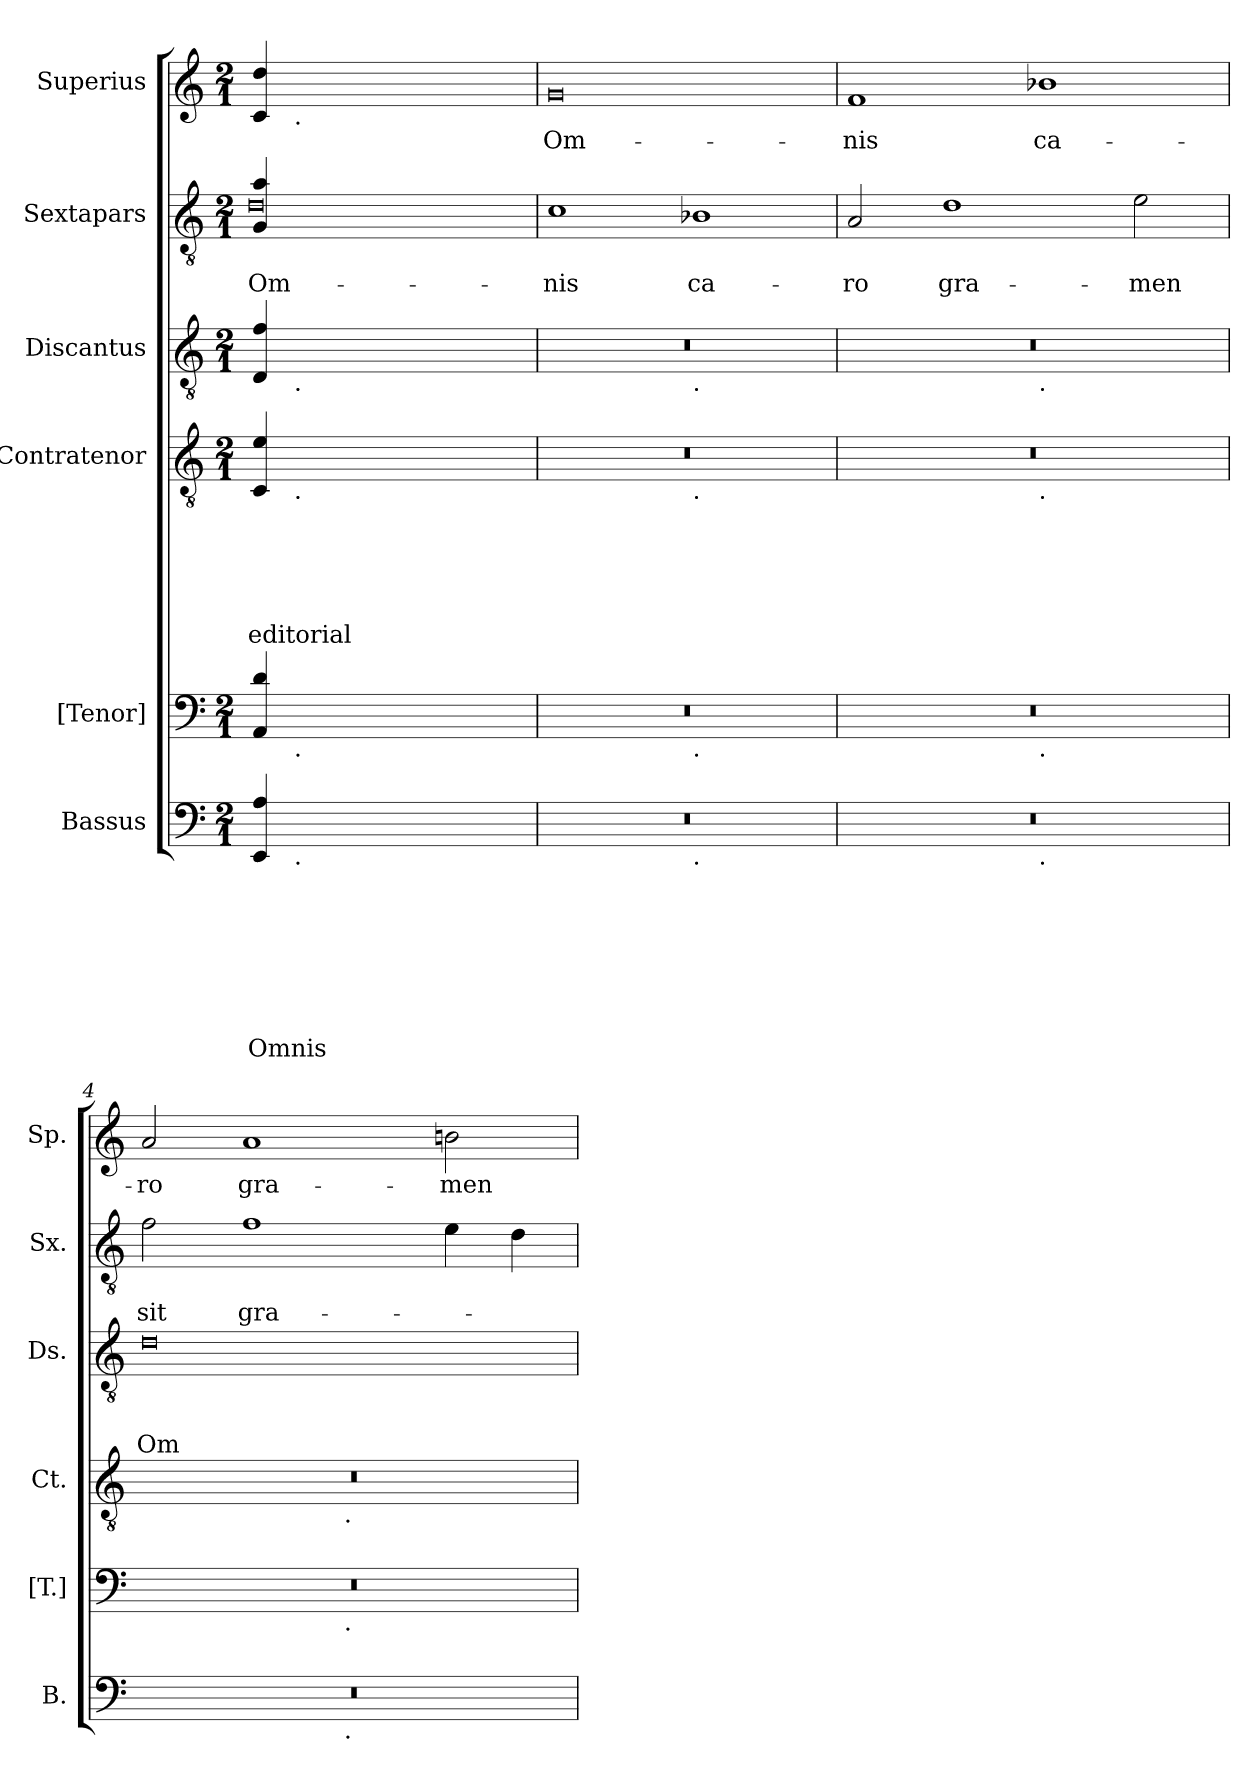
**kern	**text	**text	**text	**text	**text	**text	**text	**text	**kern	**kern	**text	**text	**text	**text	**text	**text	**kern	**text	**text	**text	**kern	**text	**text	**kern	**text
*part6	*part6	*part6	*part6	*part6	*part6	*part6	*part6	*part6	*part5	*part4	*part4	*part4	*part4	*part4	*part4	*part4	*part3	*part3	*part3	*part3	*part2	*part2	*part2	*part1	*part1
*staff6	*staff6	*staff6	*staff6	*staff6	*staff6	*staff6	*staff6	*staff6	*staff5	*staff4	*staff4	*staff4	*staff4	*staff4	*staff4	*staff4	*staff3	*staff3	*staff3	*staff3	*staff2	*staff2	*staff2	*staff1	*staff1
*I"Bassus	*	*	*	*	*	*	*	*	*I"[Tenor]	*I"Contratenor	*	*	*	*	*	*	*I"Discantus	*	*	*	*I"Sextapars	*	*	*I"Superius	*
*I'B.	*	*	*	*	*	*	*	*	*I'[T.]	*I'Ct.	*	*	*	*	*	*	*I'Ds.	*	*	*	*I'Sx.	*	*	*I'Sp.	*
*clefF4	*	*	*	*	*	*	*	*	*clefF4	*clefGv2	*	*	*	*	*	*	*clefGv2	*	*	*	*clefGv2	*	*	*clefG2	*
*k[]	*	*	*	*	*	*	*	*	*k[]	*k[]	*	*	*	*	*	*	*k[]	*	*	*	*k[]	*	*	*k[]	*
*C:	*	*	*	*	*	*	*	*	*C:	*C:	*	*	*	*	*	*	*C:	*	*	*	*C:	*	*	*C:	*
*M2/1	*	*	*	*	*	*	*	*	*M2/1	*M2/1	*	*	*	*	*	*	*M2/1	*	*	*	*M2/1	*	*	*M2/1	*
=1	=1	=1	=1	=1	=1	=1	=1	=1	=1	=1	=1	=1	=1	=1	=1	=1	=1	=1	=1	=1	=1	=1	=1	=1	=1
!	!	!	!	!	!	!	!	!	!	!	!	!	!	!	!	!	!	!	!	!	!LO:TX:a:t=Omnis	!	!	!	!
!	!	!	!	!	!	!	!	!	!	!	!	!	!	!	!	!	!LO:TX:a:t=Omnis	!	!	!	!	!	!	!	!
!	!	!	!	!	!	!	!	!LO:LY:b:rj	!	!	!	!	!	!	!	!LO:LY:b:rj	!	!	!	!	!	!	!LO:LY:b	!	!
*^	*	*	*	*	*	*	*	*	*^	*^	*	*	*	*	*	*	*^	*	*	*	*^	*	*	*^	*
4EE/ 4A/	8ryy	.	.	.	.	.	.	.	Omnis	4AA/ 4d/	8ryy	4C/ 4e/	8ryy	.	.	.	.	.	editorial	4D/ 4f/	8ryy	.	.	.	4G/ 4a/	0d	.	Om-	4c/ 4dd/	8ryy	.
!	!	!	!	!	!	!	!	!	!	!	!	!	!	!	!	!	!	!	!	!	!	!	!	!	!	!	!	!	!	!LO:TX:b:t=.	!
!	!	!	!	!	!	!	!	!	!	!	!	!	!	!	!	!	!	!	!	!	!LO:TX:b:t=.	!	!	!	!	!	!	!	!	!	!
!	!	!	!	!	!	!	!	!	!	!	!	!	!LO:TX:b:t=.	!	!	!	!	!	!	!	!	!	!	!	!	!	!	!	!	!	!
!	!	!	!	!	!	!	!	!	!	!	!LO:TX:b:t=.	!	!	!	!	!	!	!	!	!	!	!	!	!	!	!	!	!	!	!	!
!	!LO:TX:b:t=.	!	!	!	!	!	!	!	!	!	!	!	!	!	!	!	!	!	!	!	!	!	!	!	!	!	!	!	!	!	!
.	1...ryy	.	.	.	.	.	.	.	.	.	1...ryy	.	1...ryy	.	.	.	.	.	.	.	1...ryy	.	.	.	.	.	.	.	.	1...ryy	.
1..ryy	.	.	.	.	.	.	.	.	.	1..ryy	.	1..ryy	.	.	.	.	.	.	.	1..ryy	.	.	.	.	1..ryy	.	.	.	1..ryy	.	.
*	*	*	*	*	*	*	*	*	*	*	*	*	*	*	*	*	*	*	*	*	*	*	*	*	*v	*v	*	*	*	*	*
=2	=2	=2	=2	=2	=2	=2	=2	=2	=2	=2	=2	=2	=2	=2	=2	=2	=2	=2	=2	=2	=2	=2	=2	=2	=2	=2	=2	=2	=2	=2
!	!	!	!	!	!	!	!	!	!	!	!	!	!	!	!	!	!	!	!	!	!	!	!	!	!	!	!LO:LY:b	!	!	!LO:LY:b
*	*	*	*	*	*	*	*	*	*	*	*	*	*	*	*	*	*	*	*	*	*	*	*	*	*	*	*	*v	*v	*
0r	1ryy	.	.	.	.	.	.	.	.	0r	1ryy	0r	1ryy	.	.	.	.	.	.	0r	1ryy	.	.	.	1c	.	-nis	0g	Om-
!	!	!	!	!	!	!	!	!	!	!	!	!	!	!	!	!	!	!	!	!	!LO:TX:b:t=.	!	!	!	!	!	!	!	!
!	!	!	!	!	!	!	!	!	!	!	!	!	!LO:TX:b:t=.	!	!	!	!	!	!	!	!	!	!	!	!	!	!	!	!
!	!	!	!	!	!	!	!	!	!	!	!LO:TX:b:t=.	!	!	!	!	!	!	!	!	!	!	!	!	!	!	!	!	!	!
!	!LO:TX:b:t=.	!	!	!	!	!	!	!	!	!	!	!	!	!	!	!	!	!	!	!	!	!	!	!	!	!	!	!	!
!	!	!	!	!	!	!	!	!	!	!	!	!	!	!	!	!	!	!	!	!	!	!	!	!	!	!	!LO:LY:b	!	!
.	1ryy	.	.	.	.	.	.	.	.	.	1ryy	.	1ryy	.	.	.	.	.	.	.	1ryy	.	.	.	1B-X	.	ca-	.	.
=3	=3	=3	=3	=3	=3	=3	=3	=3	=3	=3	=3	=3	=3	=3	=3	=3	=3	=3	=3	=3	=3	=3	=3	=3	=3	=3	=3	=3	=3
!	!	!	!	!	!	!	!	!	!	!	!	!	!	!	!	!	!	!	!	!	!	!	!	!	!	!	!LO:LY:b	!	!LO:LY:b
0r	1ryy	.	.	.	.	.	.	.	.	0r	1ryy	0r	1ryy	.	.	.	.	.	.	0r	1ryy	.	.	.	2A/	.	-ro	1f	-nis
!	!	!	!	!	!	!	!	!	!	!	!	!	!	!	!	!	!	!	!	!	!	!	!	!	!	!	!LO:LY:b	!	!
.	.	.	.	.	.	.	.	.	.	.	.	.	.	.	.	.	.	.	.	.	.	.	.	.	1d	.	gra-	.	.
!	!	!	!	!	!	!	!	!	!	!	!	!	!	!	!	!	!	!	!	!	!LO:TX:b:t=.	!	!	!	!	!	!	!	!
!	!	!	!	!	!	!	!	!	!	!	!	!	!LO:TX:b:t=.	!	!	!	!	!	!	!	!	!	!	!	!	!	!	!	!
!	!	!	!	!	!	!	!	!	!	!	!LO:TX:b:t=.	!	!	!	!	!	!	!	!	!	!	!	!	!	!	!	!	!	!
!	!LO:TX:b:t=.	!	!	!	!	!	!	!	!	!	!	!	!	!	!	!	!	!	!	!	!	!	!	!	!	!	!	!	!
!	!	!	!	!	!	!	!	!	!	!	!	!	!	!	!	!	!	!	!	!	!	!	!	!	!	!	!	!	!LO:LY:b
.	1ryy	.	.	.	.	.	.	.	.	.	1ryy	.	1ryy	.	.	.	.	.	.	.	1ryy	.	.	.	.	.	.	1b-X	ca-
!	!	!	!	!	!	!	!	!	!	!	!	!	!	!	!	!	!	!	!	!	!	!	!	!	!	!	!LO:LY:b	!	!
.	.	.	.	.	.	.	.	.	.	.	.	.	.	.	.	.	.	.	.	.	.	.	.	.	2e\	.	-men	.	.
=4	=4	=4	=4	=4	=4	=4	=4	=4	=4	=4	=4	=4	=4	=4	=4	=4	=4	=4	=4	=4	=4	=4	=4	=4	=4	=4	=4	=4	=4
!	!	!	!	!	!	!	!	!	!	!	!	!	!	!	!	!	!	!	!	!	!	!	!	!LO:LY:b	!	!	!LO:LY:b	!	!LO:LY:b
*	*	*	*	*	*	*	*	*	*	*	*	*	*	*	*	*	*	*	*	*v	*v	*	*	*	*	*	*	*	*
0r	1ryy	.	.	.	.	.	.	.	.	0r	1ryy	0r	1ryy	.	.	.	.	.	.	0d	.	.	Om-	2f\	.	sit	2a/	-ro
!	!	!	!	!	!	!	!	!	!	!	!	!	!	!	!	!	!	!	!	!	!	!	!	!	!	!LO:LY:b	!	!LO:LY:b
.	.	.	.	.	.	.	.	.	.	.	.	.	.	.	.	.	.	.	.	.	.	.	.	1f	.	gra-	1a	gra-
!	!	!	!	!	!	!	!	!	!	!	!	!	!LO:TX:b:t=.	!	!	!	!	!	!	!	!	!	!	!	!	!	!	!
!	!	!	!	!	!	!	!	!	!	!	!LO:TX:b:t=.	!	!	!	!	!	!	!	!	!	!	!	!	!	!	!	!	!
!	!LO:TX:b:t=.	!	!	!	!	!	!	!	!	!	!	!	!	!	!	!	!	!	!	!	!	!	!	!	!	!	!	!
.	1ryy	.	.	.	.	.	.	.	.	.	1ryy	.	1ryy	.	.	.	.	.	.	.	.	.	.	.	.	.	.	.
!	!	!	!	!	!	!	!	!	!	!	!	!	!	!	!	!	!	!	!	!	!	!	!	!	!	!	!	!LO:LY:b
.	.	.	.	.	.	.	.	.	.	.	.	.	.	.	.	.	.	.	.	.	.	.	.	4e\	.	.	2bn\	-men
.	.	.	.	.	.	.	.	.	.	.	.	.	.	.	.	.	.	.	.	.	.	.	.	4d\	.	.	.	.
*v	*v	*	*	*	*	*	*	*	*	*	*	*v	*v	*	*	*	*	*	*	*	*	*	*	*	*	*	*	*
*	*	*	*	*	*	*	*	*	*v	*v	*	*	*	*	*	*	*	*	*	*	*	*	*	*	*	*
=	=	=	=	=	=	=	=	=	=	=	=	=	=	=	=	=	=	=	=	=	=	=	=	=	=
*-	*-	*-	*-	*-	*-	*-	*-	*-	*-	*-	*-	*-	*-	*-	*-	*-	*-	*-	*-	*-	*-	*-	*-	*-	*-
